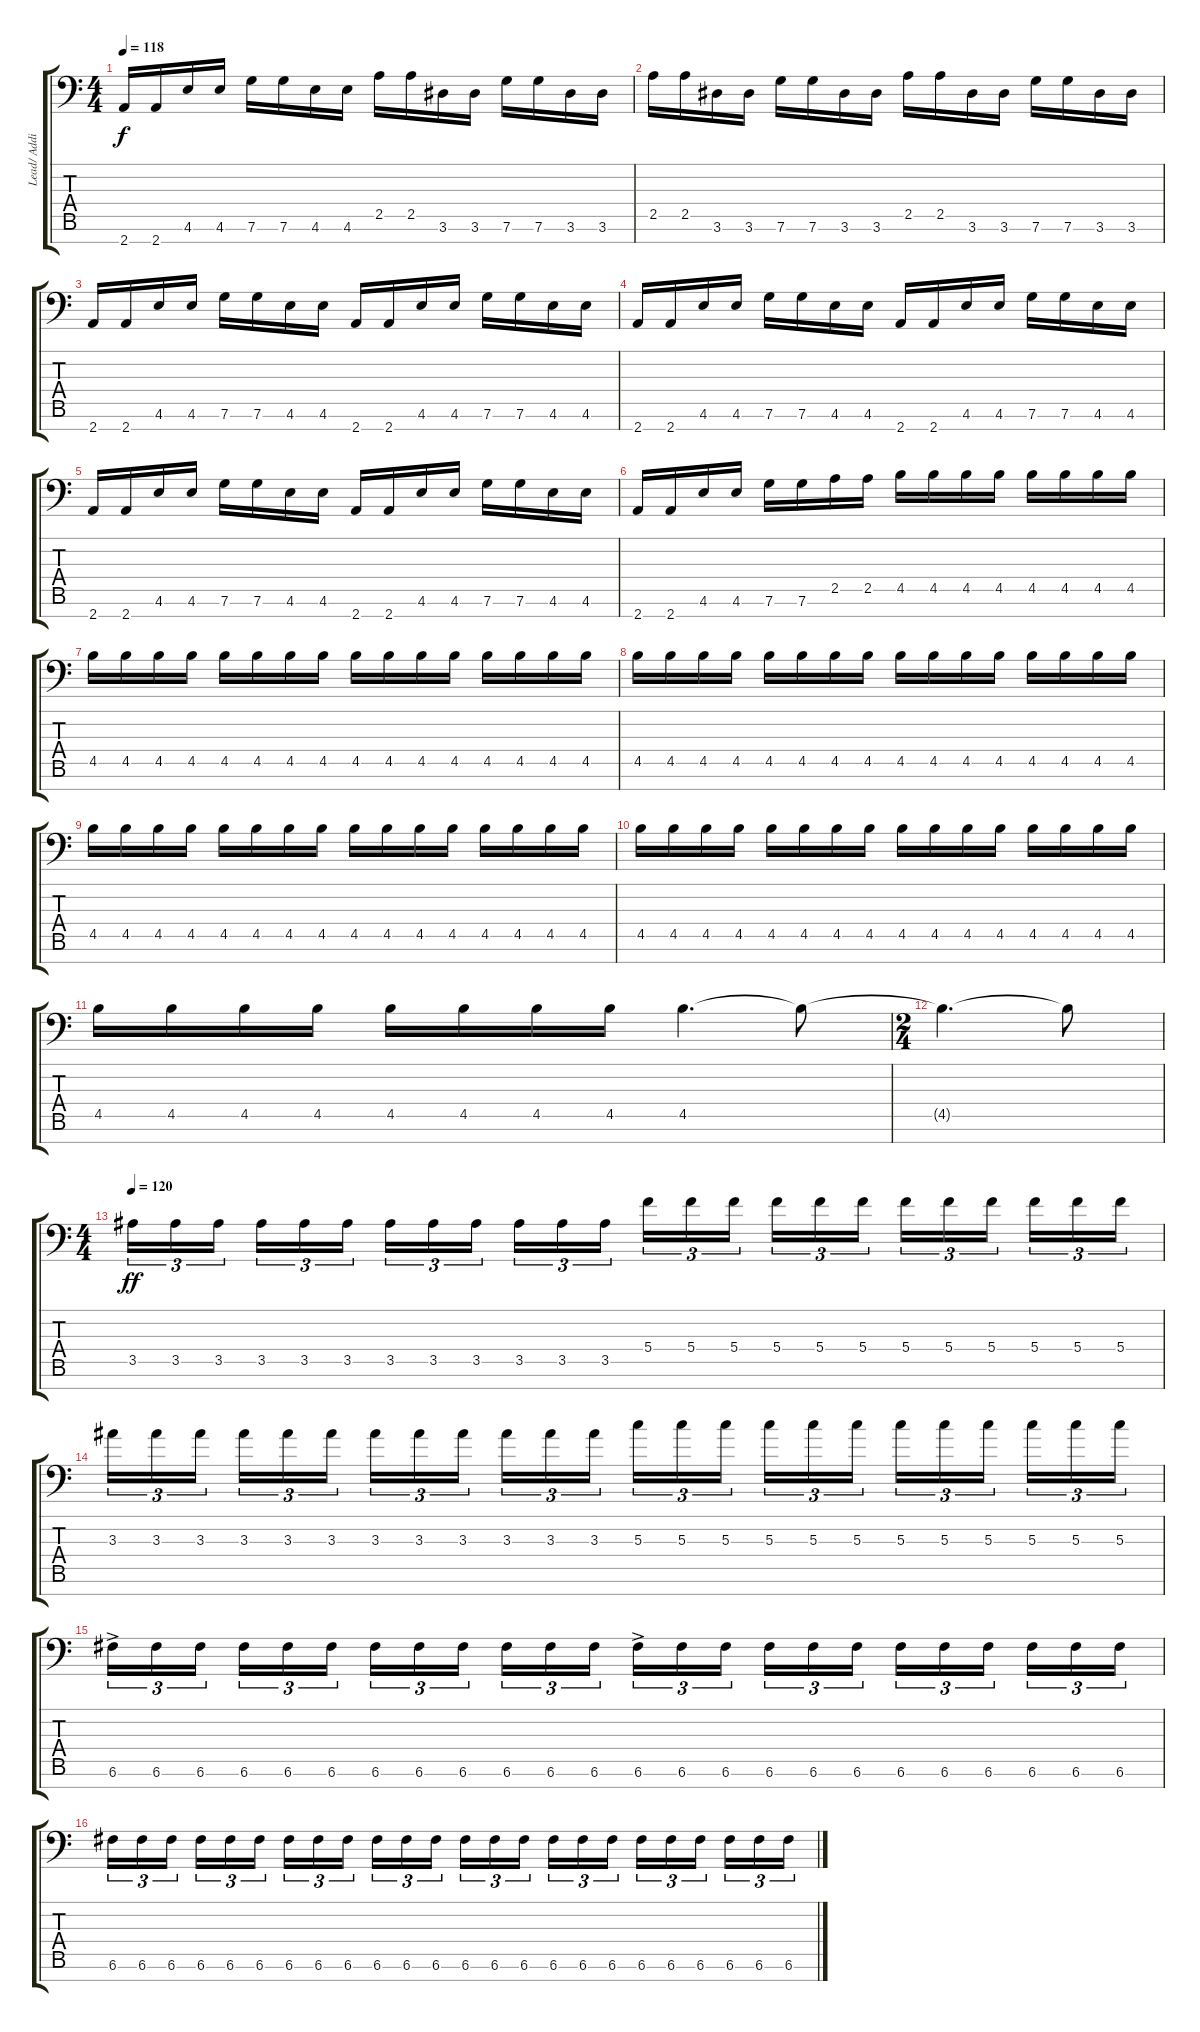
\track ("Lead/ Additional" "Lead/ Addi") {instrument overdrivenguitar}
\staff {score tabs}
\tuning (E4 C4 G3 C3 G2 C2 G1) {hide}
\ts (4 4)
\tempo 118
\clef f4
\ks c
2.7.16{dy f} 2.7.16 4.6.16 4.6.16 7.6.16 7.6.16 4.6.16 4.6.16 2.5.16 2.5.16 3.6.16 3.6.16 7.6.16 7.6.16 3.6.16 3.6.16 |
2.5.16 2.5.16 3.6.16 3.6.16 7.6.16 7.6.16 3.6.16 3.6.16 2.5.16 2.5.16 3.6.16 3.6.16 7.6.16 7.6.16 3.6.16 3.6.16 |
2.7.16 2.7.16 4.6.16 4.6.16 7.6.16 7.6.16 4.6.16 4.6.16 2.7.16 2.7.16 4.6.16 4.6.16 7.6.16 7.6.16 4.6.16 4.6.16 |
2.7.16 2.7.16 4.6.16 4.6.16 7.6.16 7.6.16 4.6.16 4.6.16 2.7.16 2.7.16 4.6.16 4.6.16 7.6.16 7.6.16 4.6.16 4.6.16 |
2.7.16 2.7.16 4.6.16 4.6.16 7.6.16 7.6.16 4.6.16 4.6.16 2.7.16 2.7.16 4.6.16 4.6.16 7.6.16 7.6.16 4.6.16 4.6.16 |
2.7.16 2.7.16 4.6.16 4.6.16 7.6.16 7.6.16 2.5.16 2.5.16 4.5.16 4.5.16 4.5.16 4.5.16 4.5.16 4.5.16 4.5.16 4.5.16 |
4.5.16 4.5.16 4.5.16 4.5.16 4.5.16 4.5.16 4.5.16 4.5.16 4.5.16 4.5.16 4.5.16 4.5.16 4.5.16 4.5.16 4.5.16 4.5.16 |
4.5.16 4.5.16 4.5.16 4.5.16 4.5.16 4.5.16 4.5.16 4.5.16 4.5.16 4.5.16 4.5.16 4.5.16 4.5.16 4.5.16 4.5.16 4.5.16 |
4.5.16 4.5.16 4.5.16 4.5.16 4.5.16 4.5.16 4.5.16 4.5.16 4.5.16 4.5.16 4.5.16 4.5.16 4.5.16 4.5.16 4.5.16 4.5.16 |
4.5.16 4.5.16 4.5.16 4.5.16 4.5.16 4.5.16 4.5.16 4.5.16 4.5.16 4.5.16 4.5.16 4.5.16 4.5.16 4.5.16 4.5.16 4.5.16 |
4.5.16 4.5.16 4.5.16 4.5.16 4.5.16 4.5.16 4.5.16 4.5.16 4.5.4{d} 4.5{t}.8 |
\ts (2 4)
4.5{t}.4{d} 4.5{t}.8 |
\ts (4 4)
\tempo 120
3.5.16{tu (3 2) dy ff} 3.5.16{tu (3 2)} 3.5.16{tu (3 2) beam splitsecondary} 3.5.16{tu (3 2)} 3.5.16{tu (3 2)} 3.5.16{tu (3 2)} 3.5.16{tu (3 2)} 3.5.16{tu (3 2)} 3.5.16{tu (3 2) beam splitsecondary} 3.5.16{tu (3 2)} 3.5.16{tu (3 2)} 3.5.16{tu (3 2)} 5.4.16{tu (3 2)} 5.4.16{tu (3 2)} 5.4.16{tu (3 2) beam splitsecondary} 5.4.16{tu (3 2)} 5.4.16{tu (3 2)} 5.4.16{tu (3 2)} 5.4.16{tu (3 2)} 5.4.16{tu (3 2)} 5.4.16{tu (3 2) beam splitsecondary} 5.4.16{tu (3 2)} 5.4.16{tu (3 2)} 5.4.16{tu (3 2)} |
3.3.16{tu (3 2)} 3.3.16{tu (3 2)} 3.3.16{tu (3 2) beam splitsecondary} 3.3.16{tu (3 2)} 3.3.16{tu (3 2)} 3.3.16{tu (3 2)} 3.3.16{tu (3 2)} 3.3.16{tu (3 2)} 3.3.16{tu (3 2) beam splitsecondary} 3.3.16{tu (3 2)} 3.3.16{tu (3 2)} 3.3.16{tu (3 2)} 5.3.16{tu (3 2)} 5.3.16{tu (3 2)} 5.3.16{tu (3 2) beam splitsecondary} 5.3.16{tu (3 2)} 5.3.16{tu (3 2)} 5.3.16{tu (3 2)} 5.3.16{tu (3 2)} 5.3.16{tu (3 2)} 5.3.16{tu (3 2) beam splitsecondary} 5.3.16{tu (3 2)} 5.3.16{tu (3 2)} 5.3.16{tu (3 2)} |
6.6{ac}.16{tu (3 2)} 6.6.16{tu (3 2)} 6.6.16{tu (3 2) beam splitsecondary} 6.6.16{tu (3 2)} 6.6.16{tu (3 2)} 6.6.16{tu (3 2)} 6.6.16{tu (3 2)} 6.6.16{tu (3 2)} 6.6.16{tu (3 2) beam splitsecondary} 6.6.16{tu (3 2)} 6.6.16{tu (3 2)} 6.6.16{tu (3 2)} 6.6{ac}.16{tu (3 2)} 6.6.16{tu (3 2)} 6.6.16{tu (3 2) beam splitsecondary} 6.6.16{tu (3 2)} 6.6.16{tu (3 2)} 6.6.16{tu (3 2)} 6.6.16{tu (3 2)} 6.6.16{tu (3 2)} 6.6.16{tu (3 2) beam splitsecondary} 6.6.16{tu (3 2)} 6.6.16{tu (3 2)} 6.6.16{tu (3 2)} |
6.6.16{tu (3 2)} 6.6.16{tu (3 2)} 6.6.16{tu (3 2) beam splitsecondary} 6.6.16{tu (3 2)} 6.6.16{tu (3 2)} 6.6.16{tu (3 2)} 6.6.16{tu (3 2)} 6.6.16{tu (3 2)} 6.6.16{tu (3 2) beam splitsecondary} 6.6.16{tu (3 2)} 6.6.16{tu (3 2)} 6.6.16{tu (3 2)} 6.6.16{tu (3 2)} 6.6.16{tu (3 2)} 6.6.16{tu (3 2) beam splitsecondary} 6.6.16{tu (3 2)} 6.6.16{tu (3 2)} 6.6.16{tu (3 2)} 6.6.16{tu (3 2)} 6.6.16{tu (3 2)} 6.6.16{tu (3 2) beam splitsecondary} 6.6.16{tu (3 2)} 6.6.16{tu (3 2)} 6.6.16{tu (3 2)}
